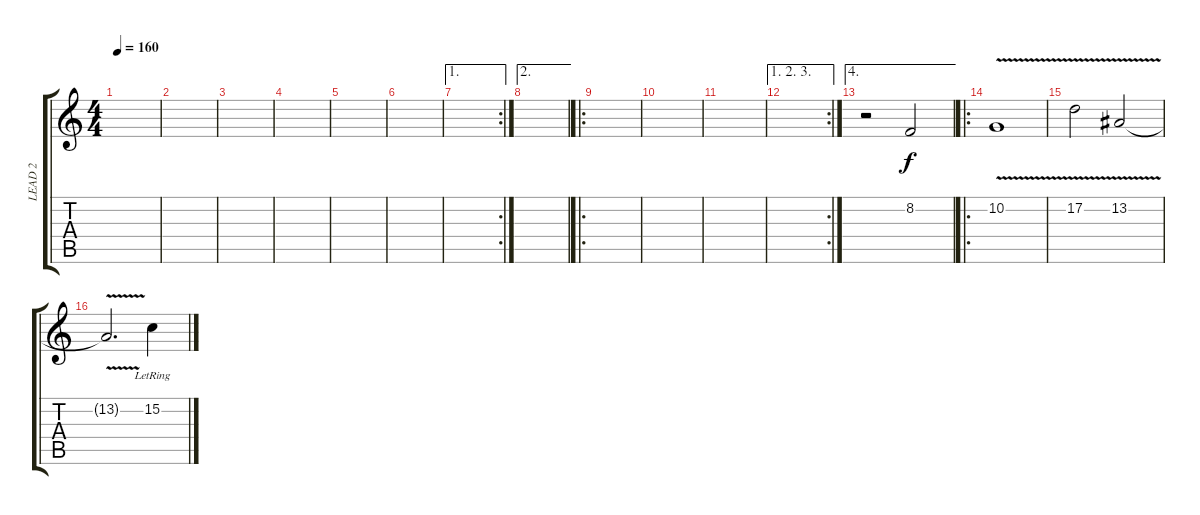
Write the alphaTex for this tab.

\track ("LEAD 2" "LEAD 2") {instrument synthbrass2}
\staff {score tabs}
\tuning (D4 A3 F3 C3 G2 C2) {hide}
\ts (4 4)
\tempo 160
\clef g2
\ks c
|
|
|
|
|
|
\ae 1
\rc 2
|
\ae 2
|
\ro
|
|
|
\ae (1 2 3)
\rc 2
|
\ae 4
r.2 8.2.2 |
\ro
10.2{v}.1 |
17.2{v}.2 13.2{v}.2 |
13.2{t}.2{d} 15.2{lr}.4
